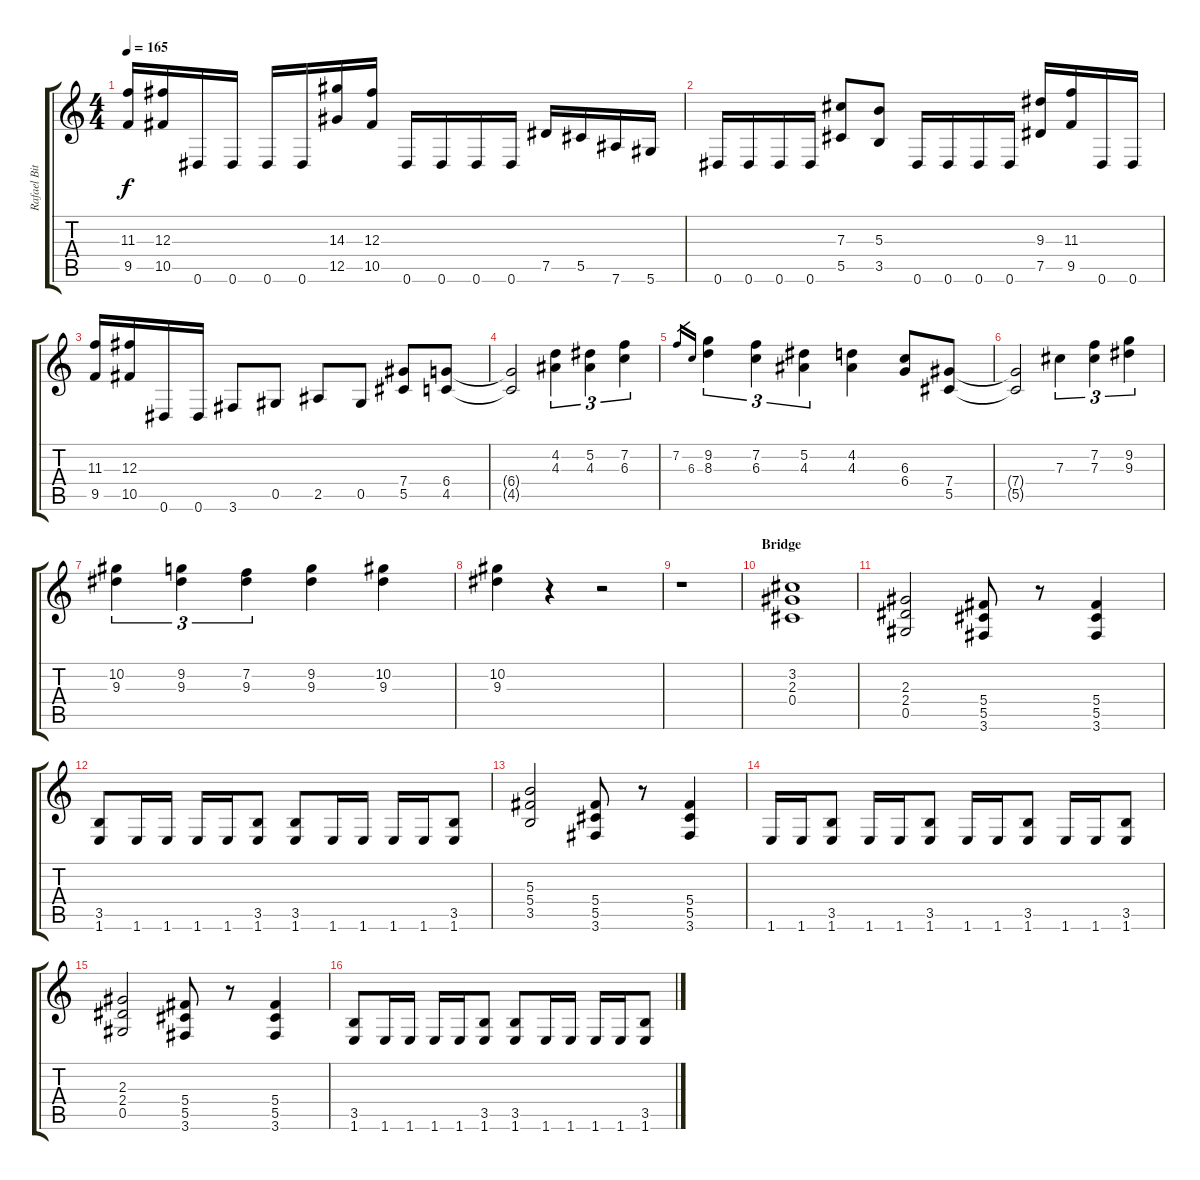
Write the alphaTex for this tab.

\track ("Rafael Bittencourt" "Rafael Bit") {instrument distortionguitar}
\staff {score tabs}
\tuning (Eb4 Bb3 Gb3 Db3 Ab2 Eb2) {hide}
\ts (4 4)
\tempo 165
\clef g2
\ks c
(11.3 9.5).16{dy f} (12.3 10.5).16 0.6.16 0.6.16 0.6.16 0.6.16 (14.3 12.5).16 (12.3 10.5).16 0.6.16 0.6.16 0.6.16 0.6.16 7.5.16 5.5.16 7.6.16 5.6.16 |
0.6.16 0.6.16 0.6.16 0.6.16 (7.3 5.5).8 (5.3 3.5).8 0.6.16 0.6.16 0.6.16 0.6.16 (9.3 7.5).16 (11.3 9.5).16 0.6.16 0.6.16 |
(11.3 9.5).16 (12.3 10.5).16 0.6.16 0.6.16 3.6.8 0.5.8 2.5.8 0.5.8 (7.4 5.5).8 (6.4 4.5).8 |
(6.4{t} 4.5{t}).2 (4.2 4.3).4{tu (3 2)} (5.2 4.3).4{tu (3 2)} (7.2 6.3).4{tu (3 2)} |
7.2.16{gr} 6.3.16{gr} (9.2 8.3).4{tu (3 2)} (7.2 6.3).4{tu (3 2)} (5.2 4.3).4{tu (3 2)} (4.2 4.3).4 (6.3 6.4).8 (7.4 5.5).8 |
(7.4{t} 5.5{t}).2 7.3.4{tu (3 2)} (7.2 7.3).4{tu (3 2)} (9.2 9.3).4{tu (3 2)} |
(10.2 9.3).4{tu (3 2)} (9.2 9.3).4{tu (3 2)} (7.2 9.3).4{tu (3 2)} (9.2 9.3).4 (10.2 9.3).4 |
(10.2 9.3).4 r.4 r.2 |
r.1 |
\section ("" "Bridge")
(3.2 2.3 0.4).1 |
(2.3 2.4 0.5).2 (5.4 5.5 3.6).8 r.8 (5.4 5.5 3.6).4 |
(3.5 1.6).8 1.6.16 1.6.16 1.6.16 1.6.16 (3.5 1.6).8 (3.5 1.6).8 1.6.16 1.6.16 1.6.16 1.6.16 (3.5 1.6).8 |
(5.3 5.4 3.5).2 (5.4 5.5 3.6).8 r.8 (5.4 5.5 3.6).4 |
1.6.16 1.6.16 (3.5 1.6).8 1.6.16 1.6.16 (3.5 1.6).8 1.6.16 1.6.16 (3.5 1.6).8 1.6.16 1.6.16 (3.5 1.6).8 |
(2.3 2.4 0.5).2 (5.4 5.5 3.6).8 r.8 (5.4 5.5 3.6).4 |
(3.5 1.6).8 1.6.16 1.6.16 1.6.16 1.6.16 (3.5 1.6).8 (3.5 1.6).8 1.6.16 1.6.16 1.6.16 1.6.16 (3.5 1.6).8
